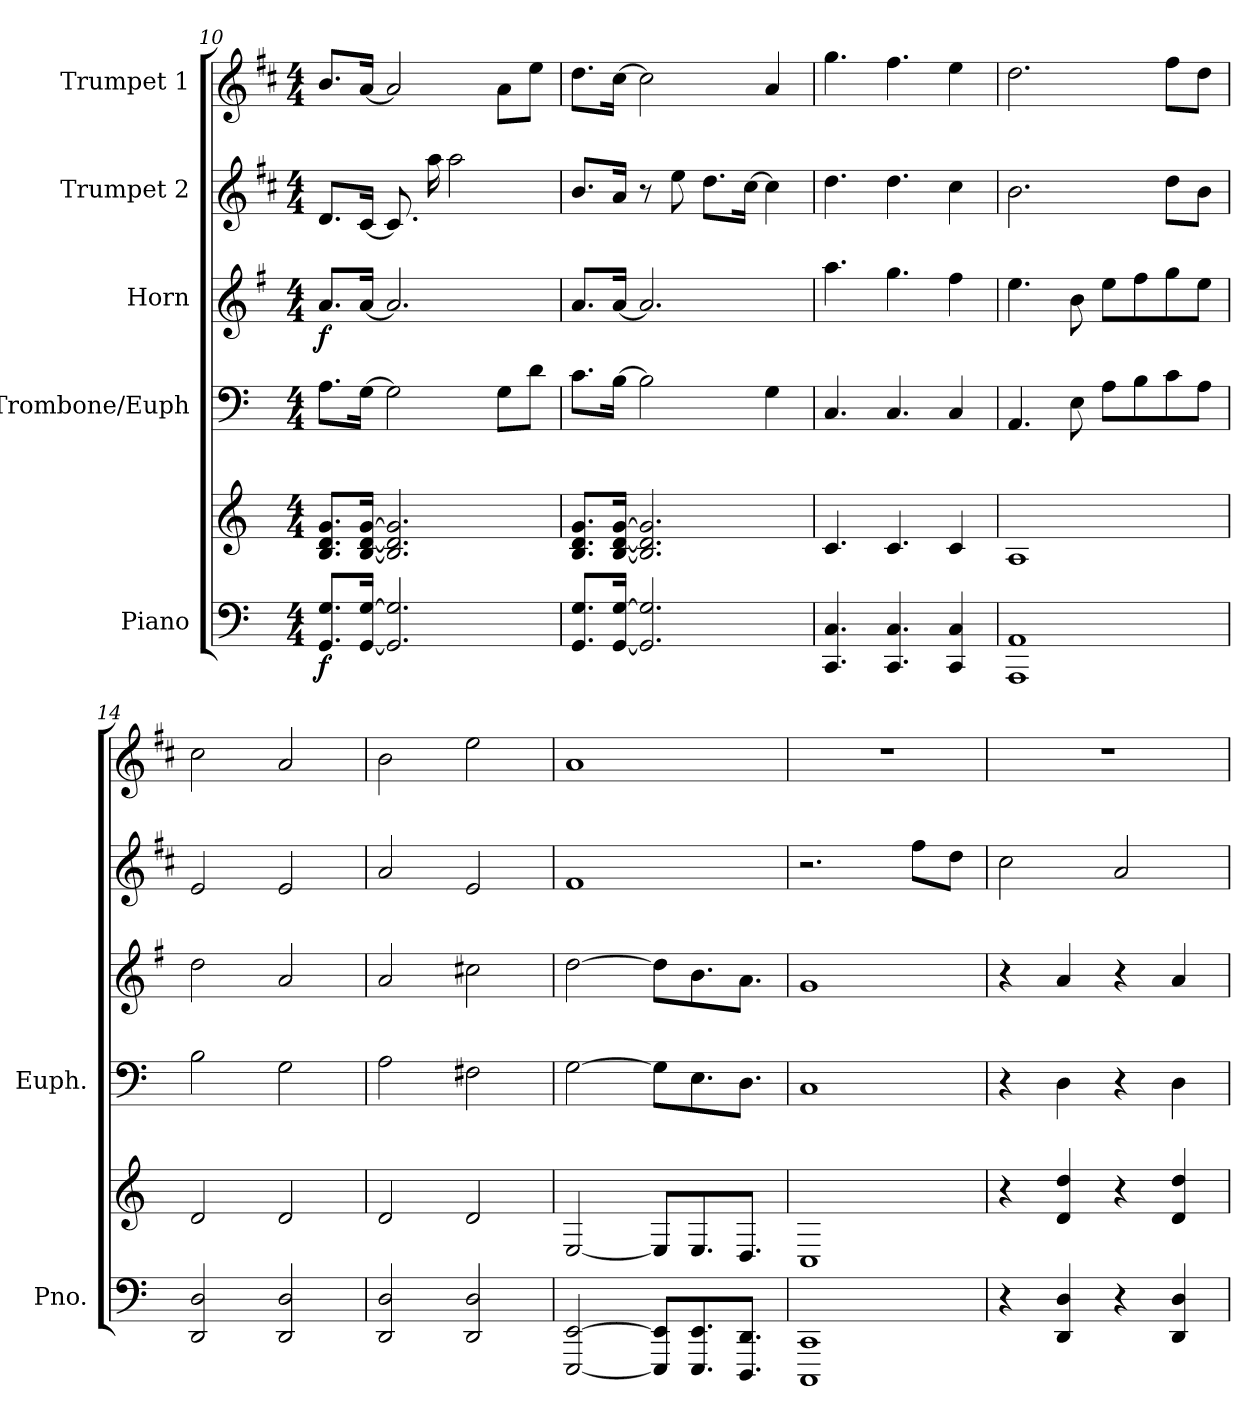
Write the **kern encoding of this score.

**kern	**kern	**dynam	**kern	**kern	**dynam	**kern	**kern
*part5	*part5	*part5	*part4	*part3	*part3	*part2	*part1
*staff6	*staff5	*staff5/6	*staff4	*staff3	*staff3	*staff2	*staff1
*I"Piano	*	*	*I"Trombone/Euph	*I"Horn	*	*I"Trumpet 2	*I"Trumpet 1
*I'Pno.	*	*	*I'Euph.	*	*	*	*
!!LO:LB:g=z
*clefF4	*clefG2	*	*clefF4	*clefG2	*	*clefG2	*clefG2
*	*	*	*	*ITrd4c7	*	*ITrd1c2	*ITrd1c2
*k[]	*k[]	*	*k[]	*k[]	*	*k[]	*k[]
*M4/4	*M4/4	*	*M4/4	*M4/4	*	*M4/4	*M4/4
=10	=10	=10	=10	=10	=10	=10	=10
!	!	!LO:DY:b=2	!	!	!LO:DY:b	!	!
8.GG/ 8.G/L	8.B/ 8.d/ 8.g/L	f	8.A\L	8.d/L	f	8.c/L	8.a/L
[16GG/ [16G/Jk	[16B/ [16d/ [16g/Jk	.	[16G\Jk	[16d/Jk	.	[16B/Jk	[16g/Jk
2.GG/] 2.G/]	2.B/] 2.d/] 2.g/]	.	2G\]	2.d/]	.	8.B/]	2g/]
.	.	.	.	.	.	16gg\	.
.	.	.	.	.	.	2gg\	.
.	.	.	8G\L	.	.	.	8g\L
.	.	.	8d\J	.	.	.	8dd\J
=11	=11	=11	=11	=11	=11	=11	=11
8.GG/ 8.G/L	8.B/ 8.d/ 8.g/L	.	8.c\L	8.d/L	.	8.a/L	8.cc\L
[16GG/ [16G/Jk	[16B/ [16d/ [16g/Jk	.	[16B\Jk	[16d/Jk	.	16g/Jk	[16b\Jk
2.GG/] 2.G/]	2.B/] 2.d/] 2.g/]	.	2B\]	2.d/]	.	8r	2b\]
.	.	.	.	.	.	8dd\	.
.	.	.	.	.	.	8.cc\L	.
.	.	.	.	.	.	[16b\Jk	.
.	.	.	4G\	.	.	4b\]	4g/
=12	=12	=12	=12	=12	=12	=12	=12
4.CC/ 4.C/	4.c/	.	4.C/	4.dd\	.	4.cc\	4.ff\
4.CC/ 4.C/	4.c/	.	4.C/	4.cc\	.	4.cc\	4.ee\
4CC/ 4C/	4c/	.	4C/	4b\	.	4b\	4dd\
=13	=13	=13	=13	=13	=13	=13	=13
1AAA 1AA	1A	.	4.AA/	4.a\	.	2.a\	2.cc\
.	.	.	8E\	8e\	.	.	.
.	.	.	8A\L	8a\L	.	.	.
.	.	.	8B\	8b\	.	.	.
.	.	.	8c\	8cc\	.	8cc\L	8ee\L
.	.	.	8A\J	8a\J	.	8a\J	8cc\J
=14	=14	=14	=14	=14	=14	=14	=14
2DD/ 2D/	2d/	.	2B\	2g\	.	2d/	2b\
2DD/ 2D/	2d/	.	2G\	2d/	.	2d/	2g/
=15	=15	=15	=15	=15	=15	=15	=15
2DD/ 2D/	2d/	.	2A\	2d/	.	2g/	2a\
2DD/ 2D/	2d/	.	2F#X\	2f#X\	.	2d/	2dd\
!!LO:PB:g=z
=16	=16	=16	=16	=16	=16	=16	=16
[2EEE/ [2EE/	[2E/	.	[2G\	[2g\	.	1e	1g
8EEE/] 8EE/]L	8E/L]	.	8G\L]	8g\L]	.	.	.
8.EEE/ 8.EE/	8.E/	.	8.E\	8.e\	.	.	.
8.DDD/ 8.DD/J	8.D/J	.	8.D\J	8.d\J	.	.	.
=17	=17	=17	=17	=17	=17	=17	=17
1CCC 1CC	1C	.	1C	1c	.	2.r	1r
.	.	.	.	.	.	8ee\L	.
.	.	.	.	.	.	8cc\J	.
=18	=18	=18	=18	=18	=18	=18	=18
4r	4r	.	4r	4r	.	2b\	1r
4DD/ 4D/	4d/ 4dd/	.	4D\	4d/	.	.	.
4r	4r	.	4r	4r	.	2g/	.
4DD/ 4D/	4d/ 4dd/	.	4D\	4d/	.	.	.
=	=	=	=	=	=	=	=
*-	*-	*-	*-	*-	*-	*-	*-
